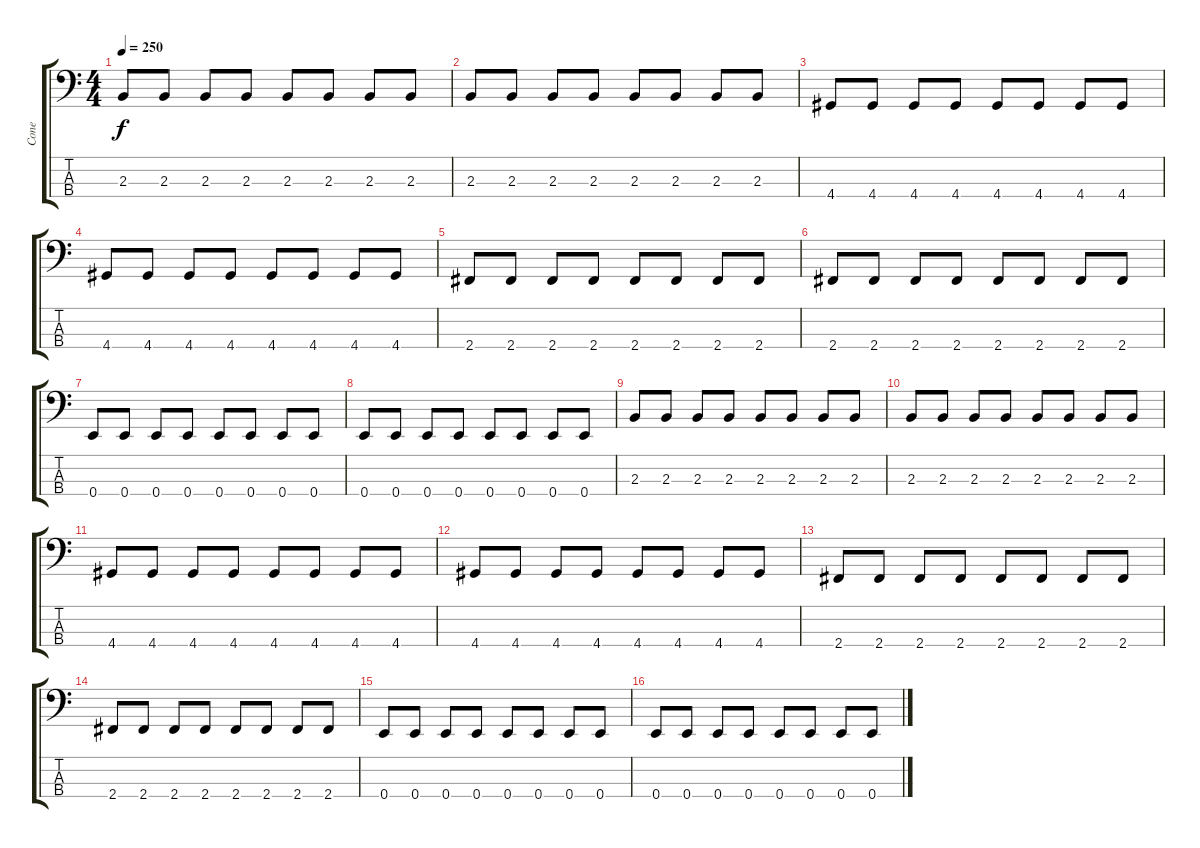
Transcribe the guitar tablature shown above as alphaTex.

\track ("Cone" "Cone") {instrument electricbasspick}
\staff {score tabs}
\tuning (G2 D2 A1 E1) {hide}
\ts (4 4)
\tempo 250
\clef f4
\ks c
2.3.8{dy f} 2.3.8 2.3.8 2.3.8 2.3.8 2.3.8 2.3.8 2.3.8 |
2.3.8 2.3.8 2.3.8 2.3.8 2.3.8 2.3.8 2.3.8 2.3.8 |
4.4.8 4.4.8 4.4.8 4.4.8 4.4.8 4.4.8 4.4.8 4.4.8 |
4.4.8 4.4.8 4.4.8 4.4.8 4.4.8 4.4.8 4.4.8 4.4.8 |
2.4.8 2.4.8 2.4.8 2.4.8 2.4.8 2.4.8 2.4.8 2.4.8 |
2.4.8 2.4.8 2.4.8 2.4.8 2.4.8 2.4.8 2.4.8 2.4.8 |
0.4.8 0.4.8 0.4.8 0.4.8 0.4.8 0.4.8 0.4.8 0.4.8 |
0.4.8 0.4.8 0.4.8 0.4.8 0.4.8 0.4.8 0.4.8 0.4.8 |
2.3.8 2.3.8 2.3.8 2.3.8 2.3.8 2.3.8 2.3.8 2.3.8 |
2.3.8 2.3.8 2.3.8 2.3.8 2.3.8 2.3.8 2.3.8 2.3.8 |
4.4.8 4.4.8 4.4.8 4.4.8 4.4.8 4.4.8 4.4.8 4.4.8 |
4.4.8 4.4.8 4.4.8 4.4.8 4.4.8 4.4.8 4.4.8 4.4.8 |
2.4.8 2.4.8 2.4.8 2.4.8 2.4.8 2.4.8 2.4.8 2.4.8 |
2.4.8 2.4.8 2.4.8 2.4.8 2.4.8 2.4.8 2.4.8 2.4.8 |
0.4.8 0.4.8 0.4.8 0.4.8 0.4.8 0.4.8 0.4.8 0.4.8 |
0.4.8 0.4.8 0.4.8 0.4.8 0.4.8 0.4.8 0.4.8 0.4.8
